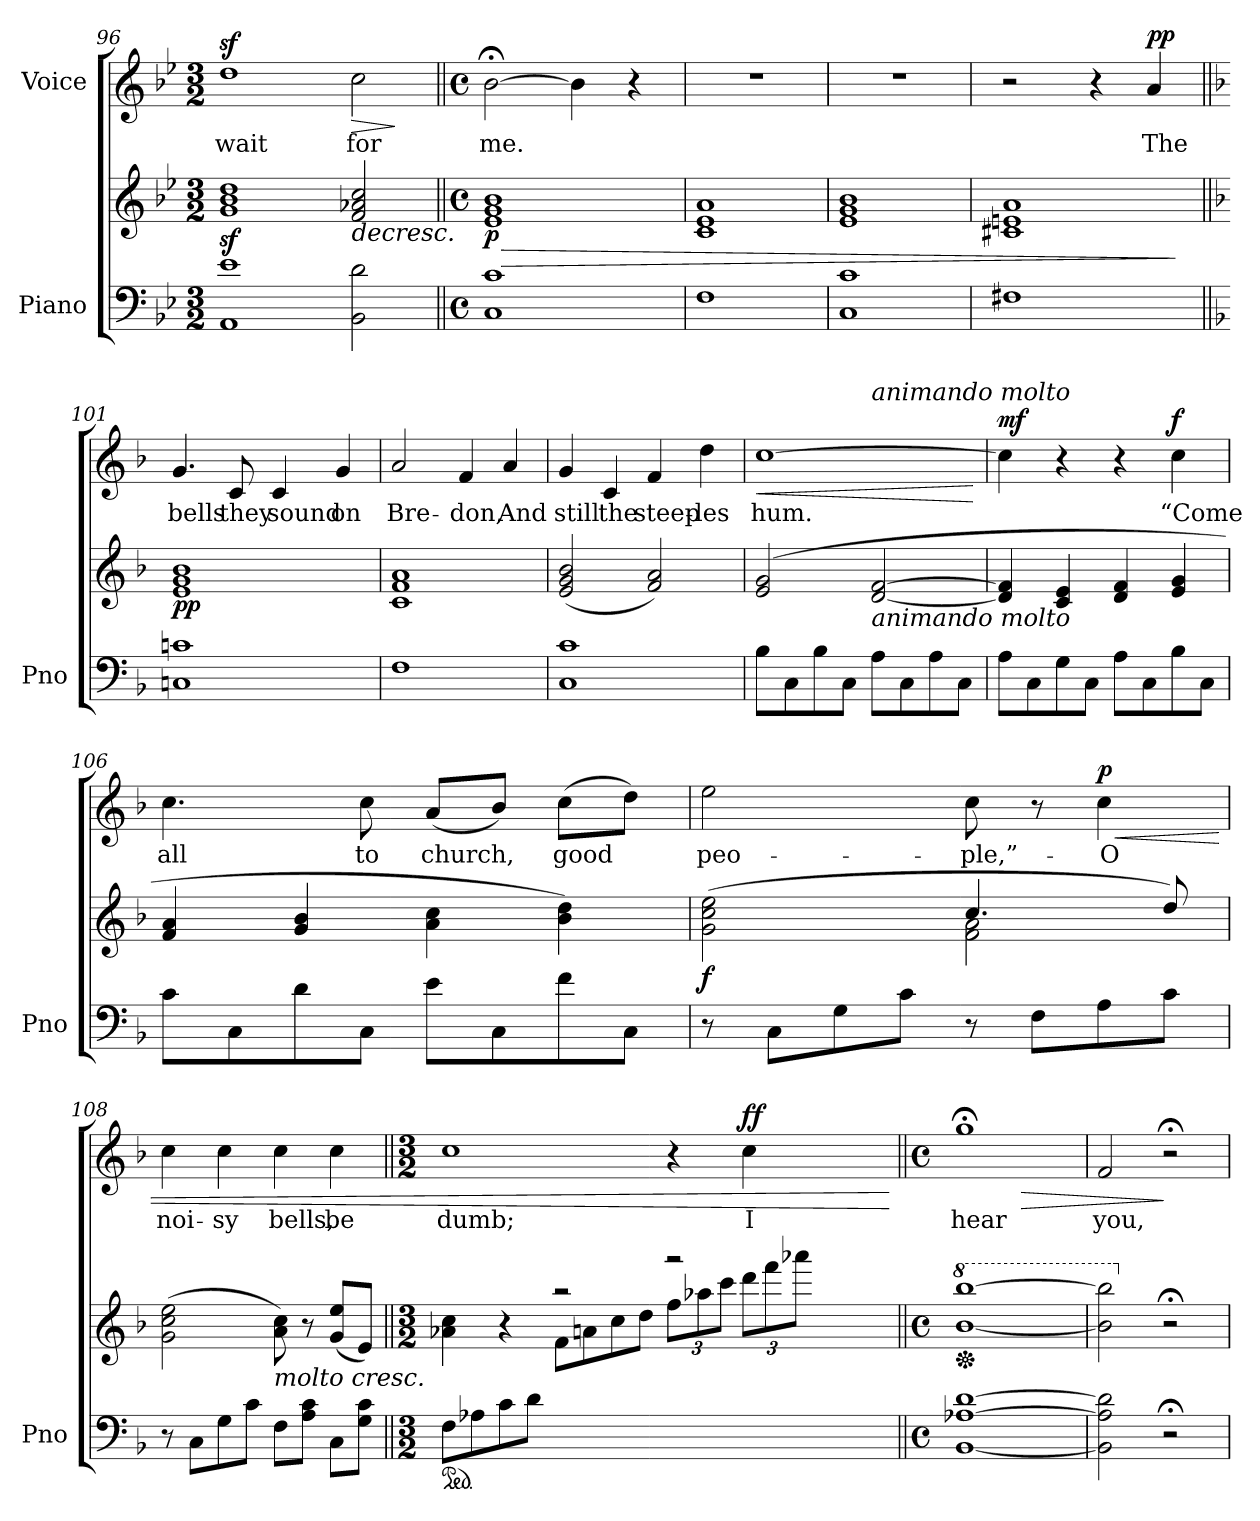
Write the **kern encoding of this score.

**kern	**kern	**dynam	**kern	**text	**dynam
*part2	*part2	*part2	*part1	*part1	*part1
*staff3	*staff2	*staff2/3	*staff1	*staff1	*staff1
*I"Piano	*	*	*I"Voice	*	*
*I'Pno	*	*	*	*	*
*clefF4	*clefG2	*	*clefG2	*	*
*k[b-e-]	*k[b-e-]	*	*k[b-e-]	*	*
*M3/2	*M3/2	*	*M3/2	*	*
=96	=96	=96	=96	=96	=96
!	!	!	!	!LO:LY:b	!
1AA 1e-	1gz< 1b-z< 1ddz<	.	1ddz>	wait	.
!	!	!LO:HP:b	!	!LO:LY:b	!LO:HP:b
2BB-\ 2d\	2f/ 2a-X/ 2cc/	>	2cc\	for	>
.	.	.	.	.	]
=97||	=97||	=97||	=97||	=97||	=97||
*M4/4	*M4/4	*	*M4/4	*	*
*met(c)	*met(c)	*	*met(c)	*	*
!	!	!LO:HP:b	!	!LO:LY:b	!
!	!	!LO:DY:n=1:b	!	!	!
1C 1c	1e- 1g 1b-	> p	[2b-;<\	me.	.
.	.	.	4b-\]	.	.
.	.	.	4r	.	.
=98	=98	=98	=98	=98	=98
1F	1c 1e- 1a	.	1r	.	.
=99	=99	=99	=99	=99	=99
1C 1c	1e- 1g 1b-	.	1r	.	.
!!LO:LB:g=z
=100	=100	=100	=100	=100	=100
1F#X	1c#X 1en 1a	.	2r	.	.
.	.	.	4r	.	.
*	*	*	*MM110	*	*
!	!	!	!	!LO:LY:b	!LO:DY:a
.	.	.	4a/	The	pp
.	.	]	.	.	.
=101||	=101||	=101||	=101||	=101||	=101||
*k[b-]	*k[b-]	*	*k[b-]	*	*
!	!	!LO:DY:b	!	!LO:LY:b	!
1Cn 1cn	1e 1g 1b-	pp	4.g/	bells	.
!	!	!	!	!LO:LY:b	!
.	.	.	8c/	they	.
!	!	!	!	!LO:LY:b	!
.	.	.	4c/	sound	.
!	!	!	!	!LO:LY:b	!
.	.	.	4g/	on	.
=102	=102	=102	=102	=102	=102
!	!	!	!	!LO:LY:b	!
1F	1c 1f 1a	.	2a/	Bre-	.
!	!	!	!	!LO:LY:b	!
.	.	.	4f/	-don,	.
!	!	!	!	!LO:LY:b	!
.	.	.	4a/	And	.
=103	=103	=103	=103	=103	=103
!	!	!	!	!LO:LY:b	!
1C 1c	(>2e/ 2g/ 2b-/	.	4g/	still	.
!	!	!	!	!LO:LY:b	!
.	.	.	4c/	the	.
!	!	!	!	!LO:LY:b	!
.	2f/ 2a/)	.	4f/	steep-	.
!	!	!	!	!LO:LY:b	!
.	.	.	4dd\	-les	.
!!LO:LB:g=z
=104	=104	=104	=104	=104	=104
*	*	*	*MM112	*	*
!	!	!	!	!LO:LY:b	!LO:HP:b
*	*	*	*^	*	*
8B-\L	(>2e/ 2g/	.	[1cc	2ryy	hum.	<
8C\	.	.	.	.	.	.
8B-\	.	.	.	.	.	.
8C\J	.	.	.	.	.	.
*	*	*	*MM116	*	*	*
!	!	!	!	!LO:TX:a:i:t=animando molto	!	!
!	!LO:TX:b:i:t=animando molto	!	!	!	!	!
8A\L	[2d/ [2f/	.	.	2ryy	.	.
8C\	.	.	.	.	.	.
8A\	.	.	.	.	.	.
8C\J	.	.	.	.	.	.
*	*	*	*v	*v	*	*
.	.	.	.	.	[
=105	=105	=105	=105	=105	=105
*	*	*	*MM120	*	*
!	!	!	!	!	!LO:DY:a
8A\L	4d/] 4f/]	.	4cc\]	.	mf
8C\	.	.	.	.	.
8G\	4c/ 4e/	.	4r	.	.
8C\J	.	.	.	.	.
*	*	*	*MM124	*	*
8A\L	4d/ 4f/	.	4r	.	.
8C\	.	.	.	.	.
!	!	!	!	!LO:LY:b	!LO:DY:a
8B-\	4e/ 4g/	.	4cc\	“Come	f
8C\J	.	.	.	.	.
=106	=106	=106	=106	=106	=106
!	!	!	!	!LO:LY:b	!
8c\L	4f/ 4a/	.	4.cc\	all	.
8C\	.	.	.	.	.
8d\	4g/ 4b-/	.	.	.	.
!	!	!	!	!LO:LY:b	!
8C\J	.	.	8cc\	to	.
!	!	!	!	!LO:LY:b	!
8e\L	4a\ 4cc\	.	(<8a/L	church,	.
8C\	.	.	8b-/J)	.	.
!	!	!	!	!LO:LY:b	!
8f\	4b-\ 4dd\)	.	(>8cc\L	good	.
8C\J	.	.	8dd\J)	.	.
.	.	]	.	.	.
!!LO:LB:g=z
=107	=107	=107	=107	=107	=107
*	*^	*	*	*	*
!	!	!	!LO:DY:b	!	!LO:LY:b	!
8r	(>2g\ 2cc\ 2ee\	2ryy	f	2ee\	peo-	.
8C\L	.	.	.	.	.	.
8G\	.	.	.	.	.	.
8c\J	.	.	.	.	.	.
!	!	!	!	!	!LO:LY:b	!
8r	4.cc/	2f\ 2a\	.	8cc\	-ple,” -	.
8F\L	.	.	.	8r	.	.
!	!	!	!	!	!LO:LY:b	!LO:HP:b
!	!	!	!	!	!	!LO:DY:n=1:a
8A\	.	.	.	4cc\	O	< p
8c\J	8dd/)	.	.	.	.	.
*	*v	*v	*	*	*	*
=108	=108	=108	=108	=108	=108
*	*	*	*MM128	*	*
!	!	!	!	!LO:LY:b	!
8r	(>2g\ 2cc\ 2ee\	.	4cc\	noi-	.
8C\L	.	.	.	.	.
!	!	!	!	!LO:LY:b	!
8G\	.	.	4cc\	-sy	.
8c\J	.	.	.	.	.
!	!LO:TX:b:i:t=molto                         cresc.	!	!	!	!
!	!	!	!	!LO:LY:b	!
8F\L	8a\ 8cc\)	.	4cc\	bells,	.
8A\ 8c\J	8r	.	.	.	.
!	!	!	!	!LO:LY:b	!
8C\L	(<8g/ 8ee/L	.	4cc\	be	.
8G\ 8c\J	8e/J)	.	.	.	.
=109||	=109||	=109||	=109||	=109||	=109||
*M3/2	*M3/2	*	*M3/2	*	*
*ped	*	*	*	*	*
*	*^	*	*	*	*
!	!	!	!	!	!LO:LY:b	!
(>8F\L	4a-X\ 4cc\	2ryy	.	1cc	dumb;	.
8A-X\	.	.	.	.	.	.
8c\	4r	.	.	.	.	.
8d\J	.	.	.	.	.	.
1ryy	2r	8f\L	.	.	.	.
.	.	8a\	.	.	.	.
.	.	8cc\	.	.	.	.
.	.	8dd\J	.	.	.	.
*	*	*Xbrackettup	*	*	*	*
.	2r	12ff\L	.	4r	.	.
.	.	12aa-X\	.	.	.	.
.	.	12ccc\J	.	.	.	.
!	!	!	!	!	!LO:LY:b	!LO:DY:n=1:a
.	.	12ddd\L	.	4cc\	I	[ ff
.	.	12fff\	.	.	.	.
.	.	12aaa-X\J)	.	.	.	.
*	*v	*v	*	*	*	*
!!LO:PB:g=z
=110||	=110||	=110||	=110||	=110||	=110||
*M4/4	*M4/4	*	*M4/4	*	*
*met(c)	*met(c)	*	*met(c)	*	*
*	*Xped	*	*	*	*
*	*8va	*	*	*	*
*	*^	*	*	*	*
!	!	!	!LO:DY:b	!	!LO:LY:b	!
*	*	*	*	*^	*	*
!	!	!	!LO:DY:n=1:b	!	!	!	!
*	*v	*v	*	*	*	*	*
[1BB- [1A-X [1d	[1bb- [1bbb-	ff other-dynamics	1gg;<	2ryy	hear	.
!	!	!	!	!	!	!LO:HP:b
.	.	.	.	2ryy	.	>
=111	=111	=111	=111	=111	=111	=111
!	!	!	!	!	!LO:LY:b	!
2BB-\] 2A-\] 2d\]	2bb-\] 2bbb-\]	.	2f/	2ryy	you,	.
*	*X8va	*	*	*	*	*
2r;<	2r;<	.	2r;<	2ryy	.	]
*	*	*	*v	*v	*	*
=	=	=	=	=	=
*-	*-	*-	*-	*-	*-
